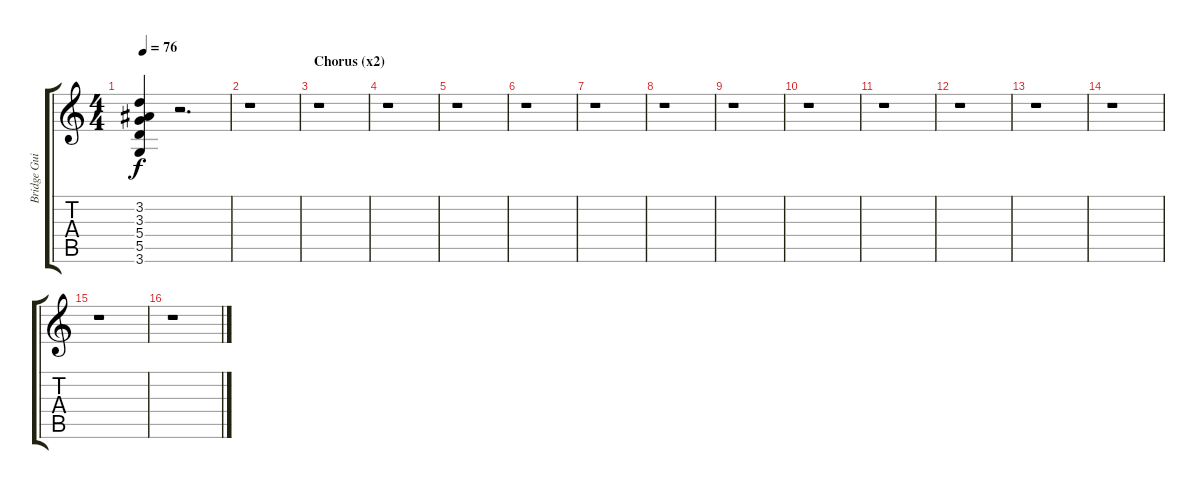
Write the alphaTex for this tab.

\track ("Bridge Guitar (Disto)" "Bridge Gui") {instrument distortionguitar}
\staff {score tabs}
\tuning (E4 B3 G3 D3 A2 E2) {hide}
\ts (4 4)
\tempo 76
\clef g2
\ks c
(3.2 3.3 5.4 5.5 3.6).4{dy f} r.2{d} |
r.1 |
\section ("" "Chorus (x2)")
r.1 |
r.1 |
r.1 |
r.1 |
r.1 |
r.1 |
r.1 |
r.1 |
r.1 |
r.1 |
r.1 |
r.1 |
r.1 |
r.1
